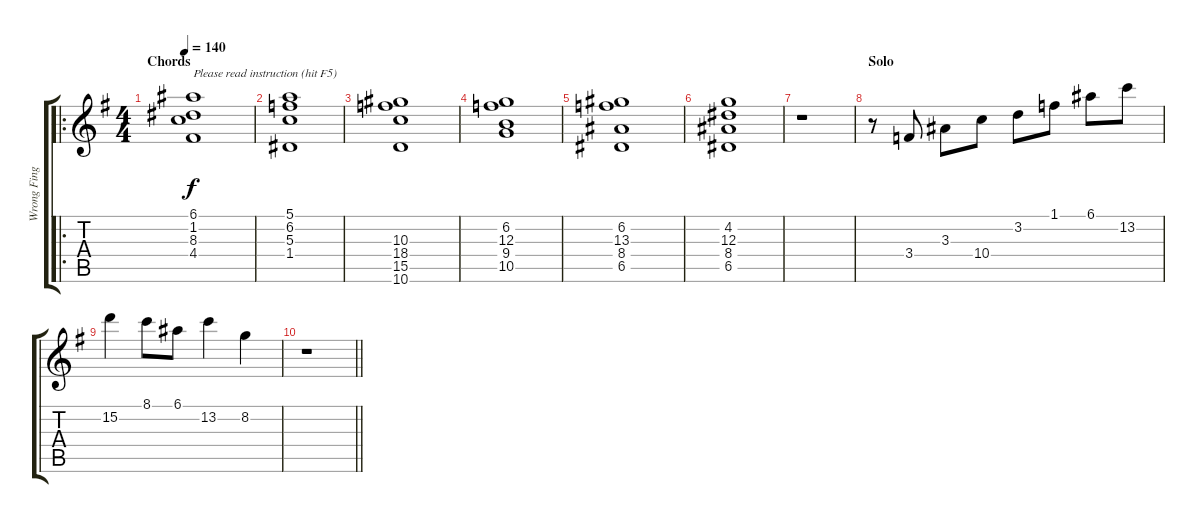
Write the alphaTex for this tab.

\track ("Wrong Fingering" "Wrong Fing") {instrument acousticguitarnylon}
\staff {score tabs}
\tuning (E4 B3 G3 D3 A2 E2) {hide}
\ro
\ts (4 4)
\section ("" "Chords")
\tempo 140
\clef g2
\ks g
(6.1 1.2 8.3 4.4).1{txt "Please read instruction (hit F5)" dy f instrument acousticguitarnylon} |
(5.1 6.2 5.3 1.4).1 |
(10.3 18.4 15.5 10.6).1 |
(6.2 12.3 9.4 10.5).1 |
(6.2 13.3 8.4 6.5).1 |
(4.2 12.3 8.4 6.5).1 |
r.1 |
\section ("" "Solo")
r.8 3.4.8 3.3.8 10.4.8 3.2.8 1.1.8 6.1.8 13.2.8 |
15.2.4 8.1.8 6.1.8 13.2.4 8.2.4 |
\barLineRight lightlight
r.1
